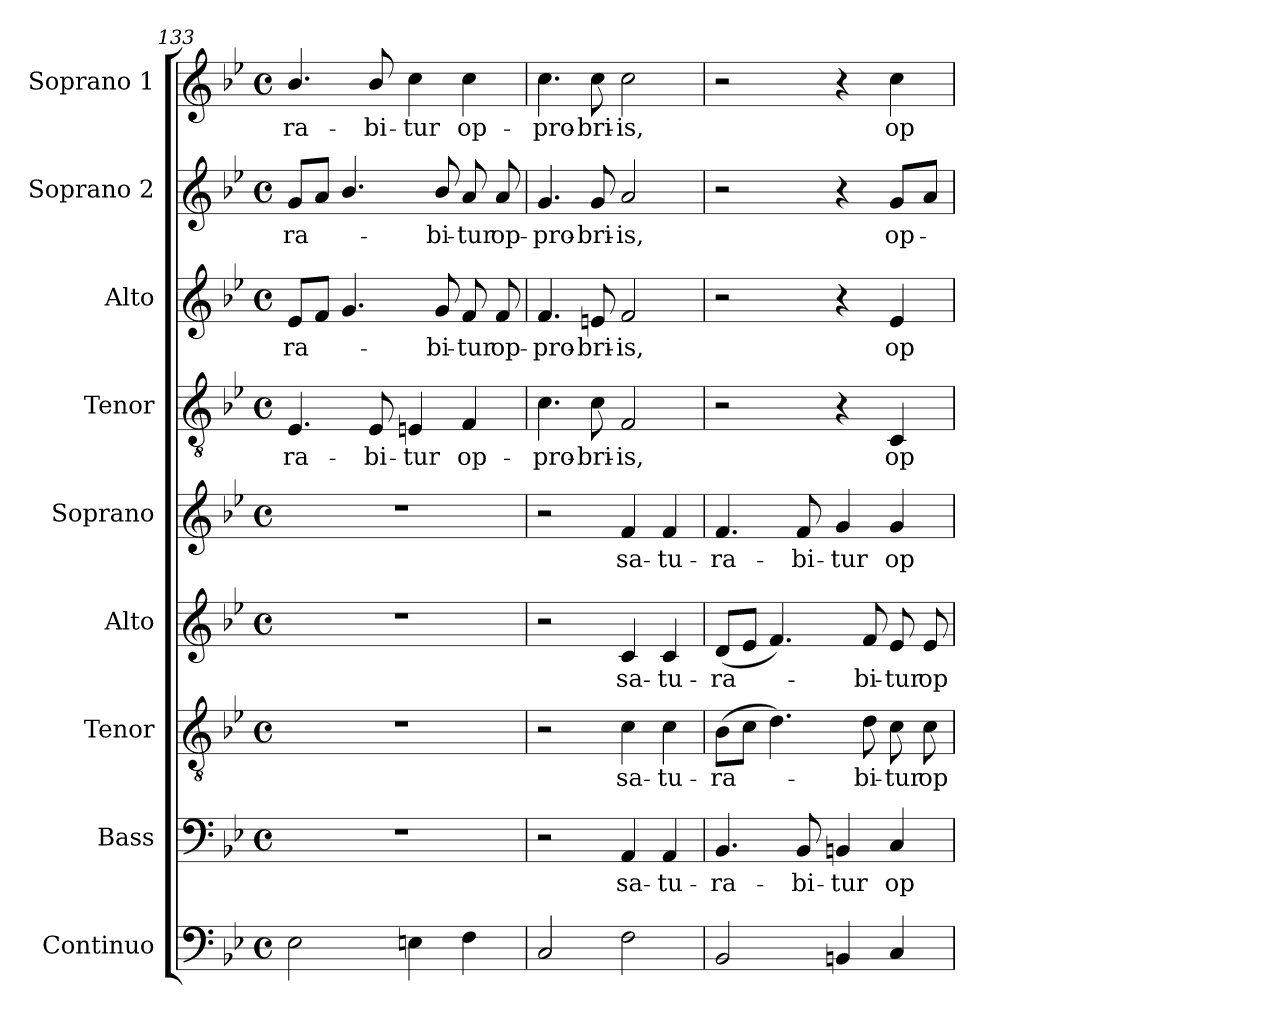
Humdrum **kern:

**kern	**kern	**text	**kern	**text	**kern	**text	**kern	**text	**kern	**text	**kern	**text	**kern	**text	**kern	**text
*part9	*part8	*part8	*part7	*part7	*part6	*part6	*part5	*part5	*part4	*part4	*part3	*part3	*part2	*part2	*part1	*part1
*staff9	*staff8	*staff8	*staff7	*staff7	*staff6	*staff6	*staff5	*staff5	*staff4	*staff4	*staff3	*staff3	*staff2	*staff2	*staff1	*staff1
*I"Continuo	*I"Bass	*	*I"Tenor	*	*I"Alto	*	*I"Soprano	*	*I"Tenor	*	*I"Alto	*	*I"Soprano 2	*	*I"Soprano 1	*
*I'Cont.	*I'B.	*	*I'T.	*	*I'A.	*	*I'S.	*	*I'T.	*	*I'A.	*	*I'S2.	*	*I'S1.	*
*clefF4	*clefF4	*	*clefGv2	*	*clefG2	*	*clefG2	*	*clefGv2	*	*clefG2	*	*clefG2	*	*clefG2	*
*	*	*	*ITrd7c12	*	*	*	*	*	*ITrd7c12	*	*	*	*	*	*	*
*k[b-e-]	*k[b-e-]	*	*k[b-e-]	*	*k[b-e-]	*	*k[b-e-]	*	*k[b-e-]	*	*k[b-e-]	*	*k[b-e-]	*	*k[b-e-]	*
*B-:	*B-:	*	*B-:	*	*B-:	*	*B-:	*	*B-:	*	*B-:	*	*B-:	*	*B-:	*
*M4/4	*M4/4	*	*M4/4	*	*M4/4	*	*M4/4	*	*M4/4	*	*M4/4	*	*M4/4	*	*M4/4	*
*met(c)	*met(c)	*	*met(c)	*	*met(c)	*	*met(c)	*	*met(c)	*	*met(c)	*	*met(c)	*	*met(c)	*
=133	=133	=133	=133	=133	=133	=133	=133	=133	=133	=133	=133	=133	=133	=133	=133	=133
!	!	!	!	!	!	!	!	!	!	!LO:LY:b:color=#000000	!	!	!	!	!	!
!	!	!	!	!	!	!	!	!	!	!	!	!LO:LY:b:color=#000000	!	!	!	!
!	!	!	!	!	!	!	!	!	!	!	!	!	!	!LO:LY:b:color=#000000	!	!
!	!	!	!	!	!	!	!	!	!	!	!	!	!	!	!	!LO:LY:b:color=#000000
2E-i\	1r	.	1r	.	1r	.	1r	.	4.EE-i/	ra-	8e-i/L	-ra-	8gi/L	-ra-	4.b-i/	-ra-
.	.	.	.	.	.	.	.	.	.	.	8fi/J	.	8ai/J	.	.	.
.	.	.	.	.	.	.	.	.	.	.	4.gi/	.	4.b-i/	.	.	.
!	!	!	!	!	!	!	!	!	!	!LO:LY:b:color=#000000	!	!	!	!	!	!
!	!	!	!	!	!	!	!	!	!	!	!	!	!	!	!	!LO:LY:b:color=#000000
.	.	.	.	.	.	.	.	.	8EE-i/	-bi-	.	.	.	.	8b-i/	-bi-
!	!	!	!	!	!	!	!	!	!	!LO:LY:b:color=#000000	!	!	!	!	!	!
!	!	!	!	!	!	!	!	!	!	!	!	!	!	!	!	!LO:LY:b:color=#000000
4Eni\	.	.	.	.	.	.	.	.	4EEni/	-tur	.	.	.	.	4cci\	-tur
!	!	!	!	!	!	!	!	!	!	!	!	!LO:LY:b:color=#000000	!	!	!	!
!	!	!	!	!	!	!	!	!	!	!	!	!	!	!LO:LY:b:color=#000000	!	!
.	.	.	.	.	.	.	.	.	.	.	8gi/	-bi-	8b-i/	-bi-	.	.
!	!	!	!	!	!	!	!	!	!	!LO:LY:b:color=#000000	!	!	!	!	!	!
!	!	!	!	!	!	!	!	!	!	!	!	!LO:LY:b:color=#000000	!	!	!	!
!	!	!	!	!	!	!	!	!	!	!	!	!	!	!LO:LY:b:color=#000000	!	!
!	!	!	!	!	!	!	!	!	!	!	!	!	!	!	!	!LO:LY:b:color=#000000
4Fi\	.	.	.	.	.	.	.	.	4FFi/	op-	8fi/	-tur	8ai/	-tur	4cci\	op-
!	!	!	!	!	!	!	!	!	!	!	!	!LO:LY:b:color=#000000	!	!	!	!
!	!	!	!	!	!	!	!	!	!	!	!	!	!	!LO:LY:b:color=#000000	!	!
.	.	.	.	.	.	.	.	.	.	.	8fi/	op-	8ai/	op-	.	.
=134	=134	=134	=134	=134	=134	=134	=134	=134	=134	=134	=134	=134	=134	=134	=134	=134
!	!	!	!	!	!	!	!	!	!	!LO:LY:b:color=#000000	!	!	!	!	!	!
!	!	!	!	!	!	!	!	!	!	!	!	!LO:LY:b:color=#000000	!	!	!	!
!	!	!	!	!	!	!	!	!	!	!	!	!	!	!LO:LY:b:color=#000000	!	!
!	!	!	!	!	!	!	!	!	!	!	!	!	!	!	!	!LO:LY:b:color=#000000
2Ci/	2r	.	2r	.	2r	.	2r	.	4.Ci\	-pro-	4.fi/	-pro-	4.gi/	-pro-	4.cci\	-pro-
!	!	!	!	!	!	!	!	!	!	!LO:LY:b:color=#000000	!	!	!	!	!	!
!	!	!	!	!	!	!	!	!	!	!	!	!LO:LY:b:color=#000000	!	!	!	!
!	!	!	!	!	!	!	!	!	!	!	!	!	!	!LO:LY:b:color=#000000	!	!
!	!	!	!	!	!	!	!	!	!	!	!	!	!	!	!	!LO:LY:b:color=#000000
.	.	.	.	.	.	.	.	.	8Ci\	-bri-	8eni/	-bri-	8gi/	-bri-	8cci\	-bri-
!	!	!LO:LY:b:color=#000000	!	!	!	!	!	!	!	!	!	!	!	!	!	!
!	!	!	!	!LO:LY:b:color=#000000	!	!	!	!	!	!	!	!	!	!	!	!
!	!	!	!	!	!	!LO:LY:b:color=#000000	!	!	!	!	!	!	!	!	!	!
!	!	!	!	!	!	!	!	!LO:LY:b:color=#000000	!	!	!	!	!	!	!	!
!	!	!	!	!	!	!	!	!	!	!LO:LY:b:color=#000000	!	!	!	!	!	!
!	!	!	!	!	!	!	!	!	!	!	!	!LO:LY:b:color=#000000	!	!	!	!
!	!	!	!	!	!	!	!	!	!	!	!	!	!	!LO:LY:b:color=#000000	!	!
!	!	!	!	!	!	!	!	!	!	!	!	!	!	!	!	!LO:LY:b:color=#000000
2Fi\	4AAi/	sa-	4Ci\	sa-	4ci/	sa-	4fi/	sa-	2FFi/	-is,	2fi/	-is,	2ai/	-is,	2cci\	-is,
!	!	!LO:LY:b:color=#000000	!	!	!	!	!	!	!	!	!	!	!	!	!	!
!	!	!	!	!LO:LY:b:color=#000000	!	!	!	!	!	!	!	!	!	!	!	!
!	!	!	!	!	!	!LO:LY:b:color=#000000	!	!	!	!	!	!	!	!	!	!
!	!	!	!	!	!	!	!	!LO:LY:b:color=#000000	!	!	!	!	!	!	!	!
.	4AAi/	-tu-	4Ci\	-tu-	4ci/	-tu-	4fi/	-tu-	.	.	.	.	.	.	.	.
=135	=135	=135	=135	=135	=135	=135	=135	=135	=135	=135	=135	=135	=135	=135	=135	=135
!	!	!LO:LY:b:color=#000000	!	!	!	!	!	!	!	!	!	!	!	!	!	!
!	!	!	!	!LO:LY:b:color=#000000	!	!	!	!	!	!	!	!	!	!	!	!
!	!	!	!	!	!	!LO:LY:b:color=#000000	!	!	!	!	!	!	!	!	!	!
!	!	!	!	!	!	!	!	!LO:LY:b:color=#000000	!	!	!	!	!	!	!	!
2BB-i/	4.BB-i/	-ra-	(8BB-i\L	-ra-	(8di/L	-ra-	4.fi/	-ra-	2r	.	2r	.	2r	.	2r	.
.	.	.	8Ci\J	.	8e-i/J	.	.	.	.	.	.	.	.	.	.	.
.	.	.	4.Di\)	.	4.fi/)	.	.	.	.	.	.	.	.	.	.	.
!	!	!LO:LY:b:color=#000000	!	!	!	!	!	!	!	!	!	!	!	!	!	!
!	!	!	!	!	!	!	!	!LO:LY:b:color=#000000	!	!	!	!	!	!	!	!
.	8BB-i/	-bi-	.	.	.	.	8fi/	-bi-	.	.	.	.	.	.	.	.
!	!	!LO:LY:b:color=#000000	!	!	!	!	!	!	!	!	!	!	!	!	!	!
!	!	!	!	!	!	!	!	!LO:LY:b:color=#000000	!	!	!	!	!	!	!	!
4BBni/	4BBni/	-tur	.	.	.	.	4gi/	-tur	4r	.	4r	.	4r	.	4r	.
!	!	!	!	!LO:LY:b:color=#000000	!	!	!	!	!	!	!	!	!	!	!	!
!	!	!	!	!	!	!LO:LY:b:color=#000000	!	!	!	!	!	!	!	!	!	!
.	.	.	8Di\	-bi-	8fi/	-bi-	.	.	.	.	.	.	.	.	.	.
!	!	!LO:LY:b:color=#000000	!	!	!	!	!	!	!	!	!	!	!	!	!	!
!	!	!	!	!LO:LY:b:color=#000000	!	!	!	!	!	!	!	!	!	!	!	!
!	!	!	!	!	!	!LO:LY:b:color=#000000	!	!	!	!	!	!	!	!	!	!
!	!	!	!	!	!	!	!	!LO:LY:b:color=#000000	!	!	!	!	!	!	!	!
!	!	!	!	!	!	!	!	!	!	!LO:LY:b:color=#000000	!	!	!	!	!	!
!	!	!	!	!	!	!	!	!	!	!	!	!LO:LY:b:color=#000000	!	!	!	!
!	!	!	!	!	!	!	!	!	!	!	!	!	!	!LO:LY:b:color=#000000	!	!
!	!	!	!	!	!	!	!	!	!	!	!	!	!	!	!	!LO:LY:b:color=#000000
4Ci/	4Ci/	op-	8Ci\	-tur	8e-i/	-tur	4gi/	op-	4CCi/	op-	4e-i/	op-	8gi/L	op-	4cci\	op-
!	!	!	!	!LO:LY:b:color=#000000	!	!	!	!	!	!	!	!	!	!	!	!
!	!	!	!	!	!	!LO:LY:b:color=#000000	!	!	!	!	!	!	!	!	!	!
.	.	.	8Ci\	op-	8e-i/	op-	.	.	.	.	.	.	8ai/J	.	.	.
=	=	=	=	=	=	=	=	=	=	=	=	=	=	=	=	=
*-	*-	*-	*-	*-	*-	*-	*-	*-	*-	*-	*-	*-	*-	*-	*-	*-
